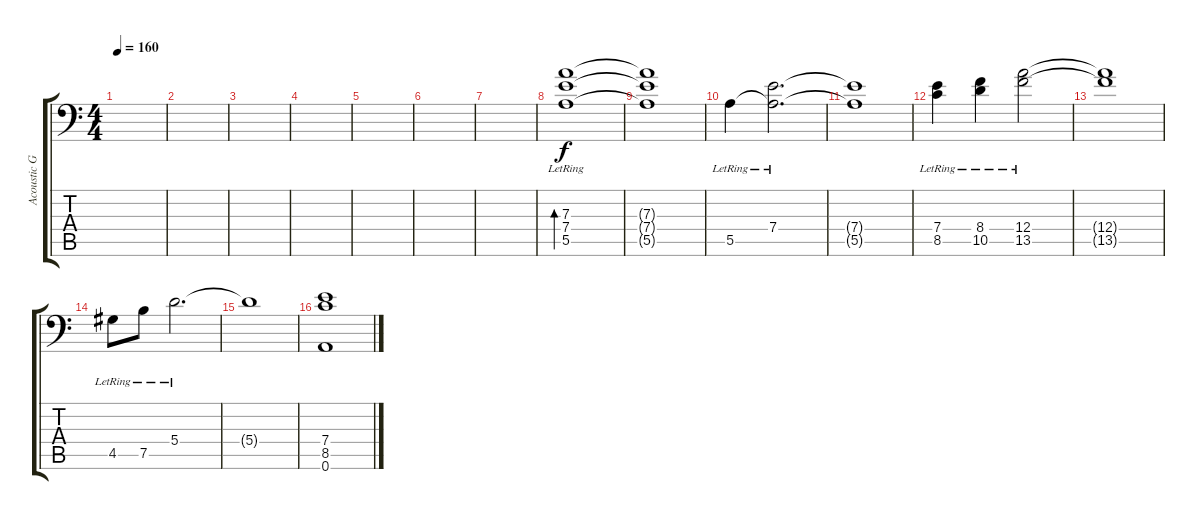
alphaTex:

\track ("Acoustic Git" "Acoustic G") {instrument acousticguitarsteel}
\staff {score tabs}
\tuning (B3 Gb3 D3 A2 E2 A1) {hide}
\ts (4 4)
\tempo 160
\clef f4
\ks c
|
|
|
|
|
|
|
(7.3{lr} 7.4{lr} 5.5{lr}).1{bd 480} |
(7.3{t} 7.4{t} 5.5{t}).1 |
5.5{lr}.4 (7.4{lr} 5.5{t}).2{d} |
(7.4{t} 5.5{t}).1 |
(7.4{lr} 8.5{lr}).4 (8.4{lr} 10.5{lr}).4 (12.4{lr} 13.5{lr}).2 |
(12.4{t} 13.5{t}).1 |
4.5{lr}.8 7.5{lr}.8 5.4{lr}.2{d} |
5.4{t}.1 |
(7.4 8.5 0.6).1
